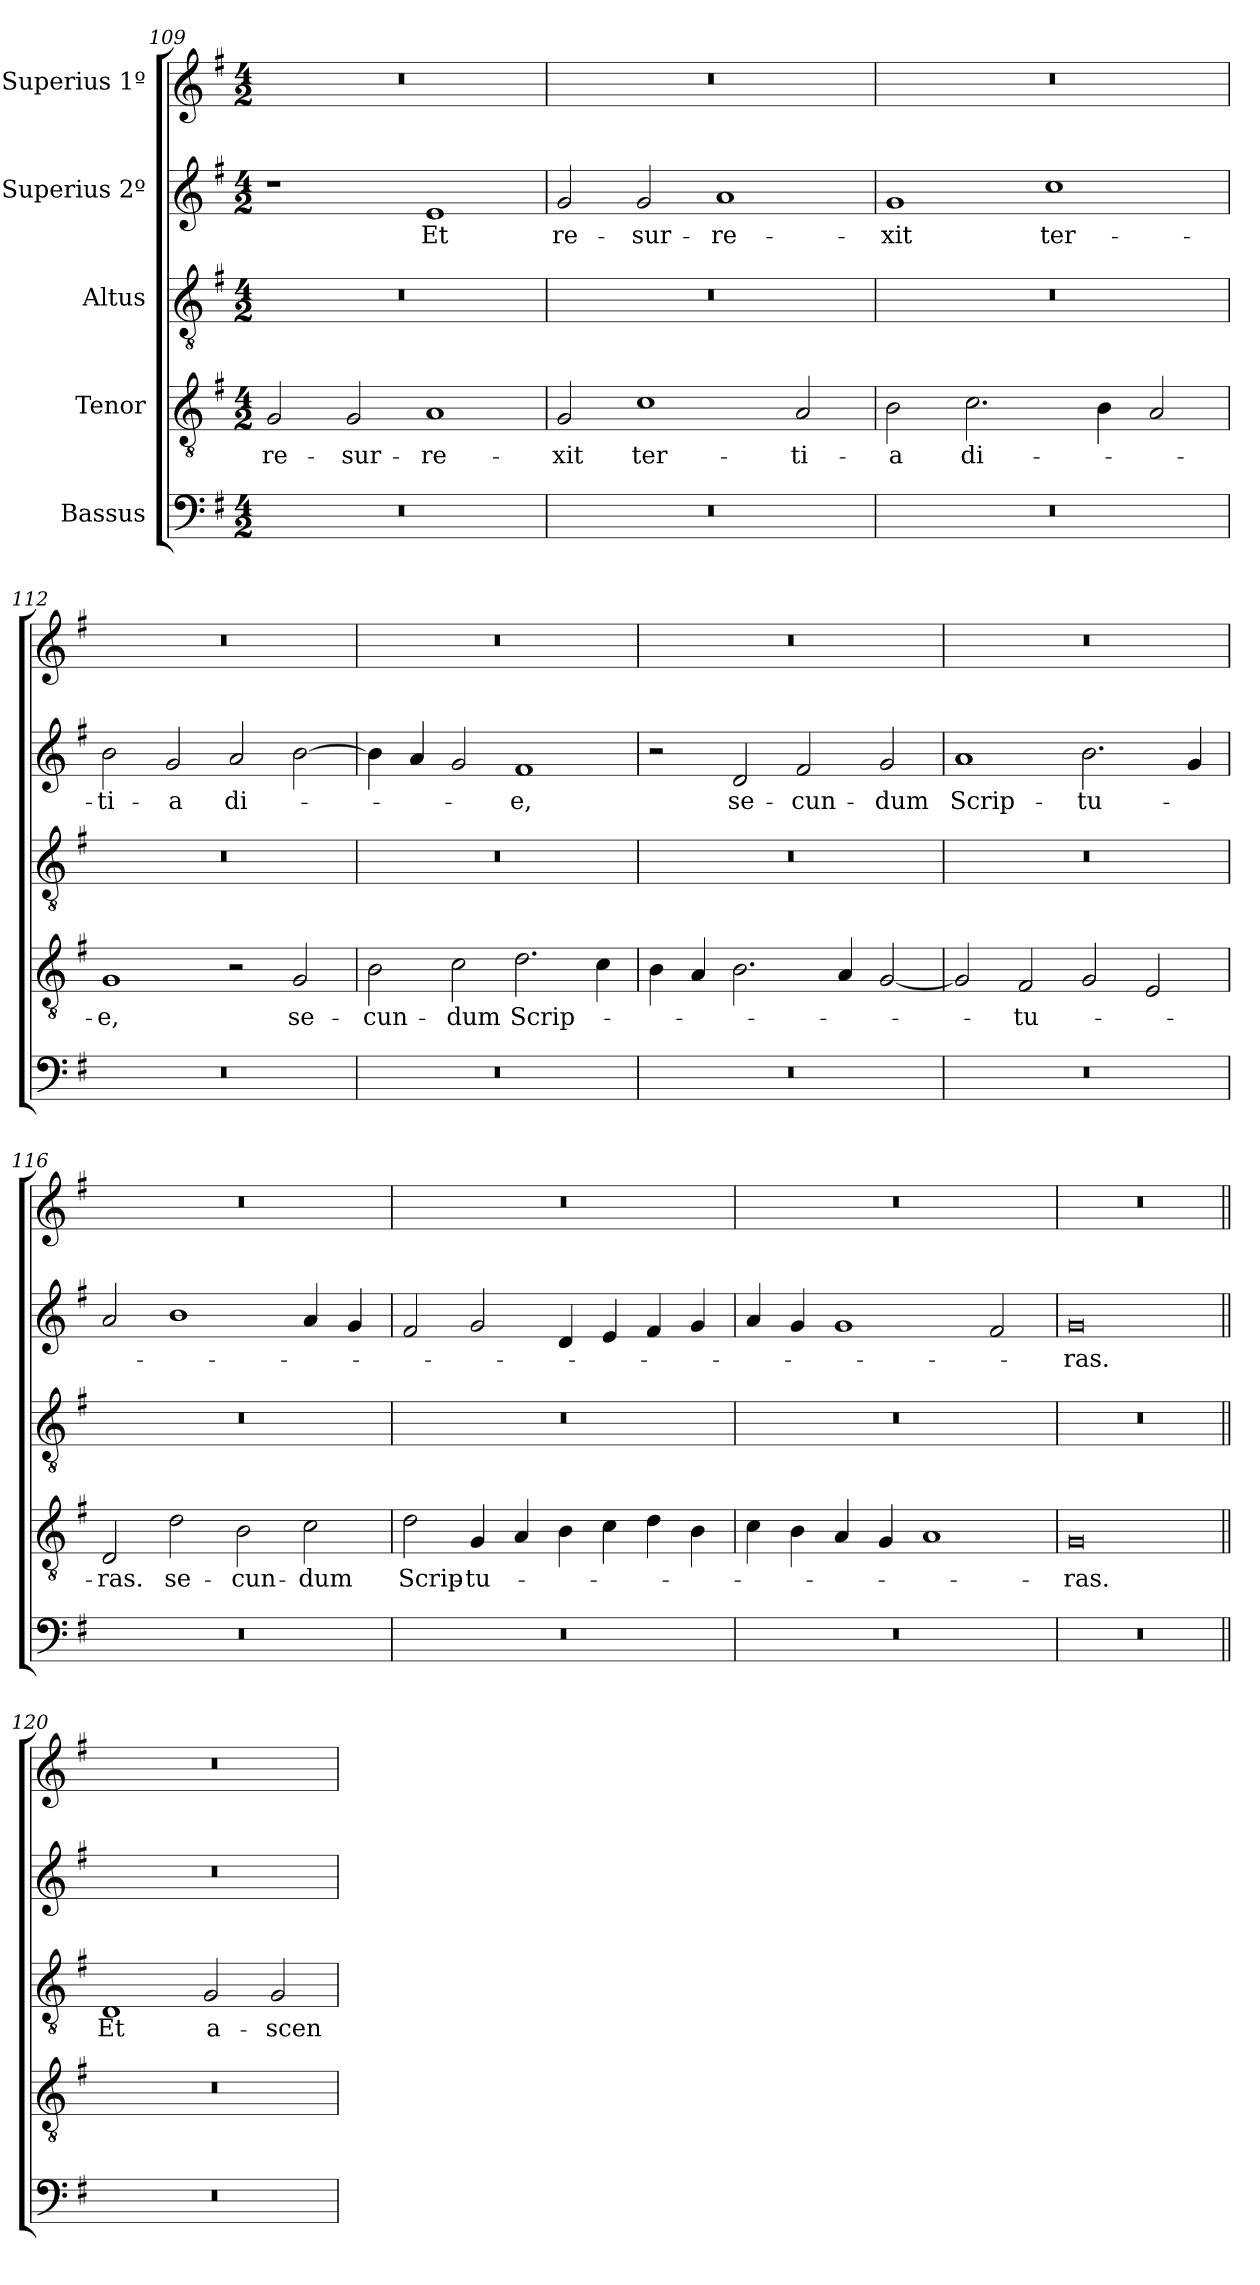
**kern	**kern	**text	**kern	**text	**kern	**text	**kern
*part5	*part4	*part4	*part3	*part3	*part2	*part2	*part1
*staff5	*staff4	*staff4	*staff3	*staff3	*staff2	*staff2	*staff1
*I"Bassus	*I"Tenor	*	*I"Altus	*	*I"Superius 2º	*	*I"Superius 1º
*clefF4	*clefGv2	*	*clefGv2	*	*clefG2	*	*clefG2
*k[f#]	*k[f#]	*	*k[f#]	*	*k[f#]	*	*k[f#]
*M4/2	*M4/2	*	*M4/2	*	*M4/2	*	*M4/2
=109	=109	=109	=109	=109	=109	=109	=109
0r	2G/	re-	0r	.	1r	.	0r
.	2G/	-sur-	.	.	.	.	.
.	1A/	-re-	.	.	1e/	Et	.
=110	=110	=110	=110	=110	=110	=110	=110
0r	2G/	-xit	0r	.	2g/	re-	0r
.	1c\	ter-	.	.	2g/	-sur-	.
.	.	.	.	.	1a/	-re-	.
.	2A/	-ti-	.	.	.	.	.
=111	=111	=111	=111	=111	=111	=111	=111
0r	2B\	-a	0r	.	1g/	-xit	0r
.	2.c\	di-	.	.	.	.	.
.	.	.	.	.	1cc\	ter-	.
.	4B\	.	.	.	.	.	.
.	2A/	.	.	.	.	.	.
=112	=112	=112	=112	=112	=112	=112	=112
0r	1G/	-e,	0r	.	2b\	-ti-	0r
.	.	.	.	.	2g/	-a	.
.	2r	.	.	.	2a/	di-	.
.	2G/	se-	.	.	[2b\	.	.
=113	=113	=113	=113	=113	=113	=113	=113
0r	2B\	-cun-	0r	.	4b\]	.	0r
.	.	.	.	.	4a/	.	.
.	2c\	-dum	.	.	2g/	.	.
.	2.d\	Scrip-	.	.	1f#/	-e,	.
.	4c\	.	.	.	.	.	.
=114	=114	=114	=114	=114	=114	=114	=114
0r	4B\	.	0r	.	2r	.	0r
.	4A/	.	.	.	.	.	.
.	2.B\	.	.	.	2d/	se-	.
.	.	.	.	.	2f#/	-cun-	.
.	4A/	.	.	.	.	.	.
.	[2G/	.	.	.	2g/	-dum	.
=115	=115	=115	=115	=115	=115	=115	=115
0r	2G/]	.	0r	.	1a/	Scrip-	0r
.	2F#/	-tu-	.	.	.	.	.
.	2G/	.	.	.	2.b\	-tu-	.
.	2E/	.	.	.	.	.	.
.	.	.	.	.	4g/	.	.
=116	=116	=116	=116	=116	=116	=116	=116
0r	2D/	-ras.	0r	.	2a/	.	0r
.	2d\	se-	.	.	1b\	.	.
.	2B\	-cun-	.	.	.	.	.
.	2c\	-dum	.	.	4a/	.	.
.	.	.	.	.	4g/	.	.
=117	=117	=117	=117	=117	=117	=117	=117
0r	2d\	Scrip-	0r	.	2f#/	.	0r
.	4G/	-tu-	.	.	2g/	.	.
.	4A/	.	.	.	.	.	.
.	4B\	.	.	.	4d/	.	.
.	4c\	.	.	.	4e/	.	.
.	4d\	.	.	.	4f#/	.	.
.	4B\	.	.	.	4g/	.	.
=118	=118	=118	=118	=118	=118	=118	=118
0r	4c\	.	0r	.	4a/	.	0r
.	4B\	.	.	.	4g/	.	.
.	4A/	.	.	.	1g/	.	.
.	4G/	.	.	.	.	.	.
.	1A/	.	.	.	.	.	.
.	.	.	.	.	2f#/	.	.
=119	=119	=119	=119	=119	=119	=119	=119
0r	0G/	-ras.	0r	.	0g/	-ras.	0r
=120||	=120||	=120||	=120||	=120||	=120||	=120||	=120||
0r	0r	.	1D/	Et	0r	.	0r
.	.	.	2G/	a-	.	.	.
.	.	.	2G/	-scen-	.	.	.
=	=	=	=	=	=	=	=
*-	*-	*-	*-	*-	*-	*-	*-
